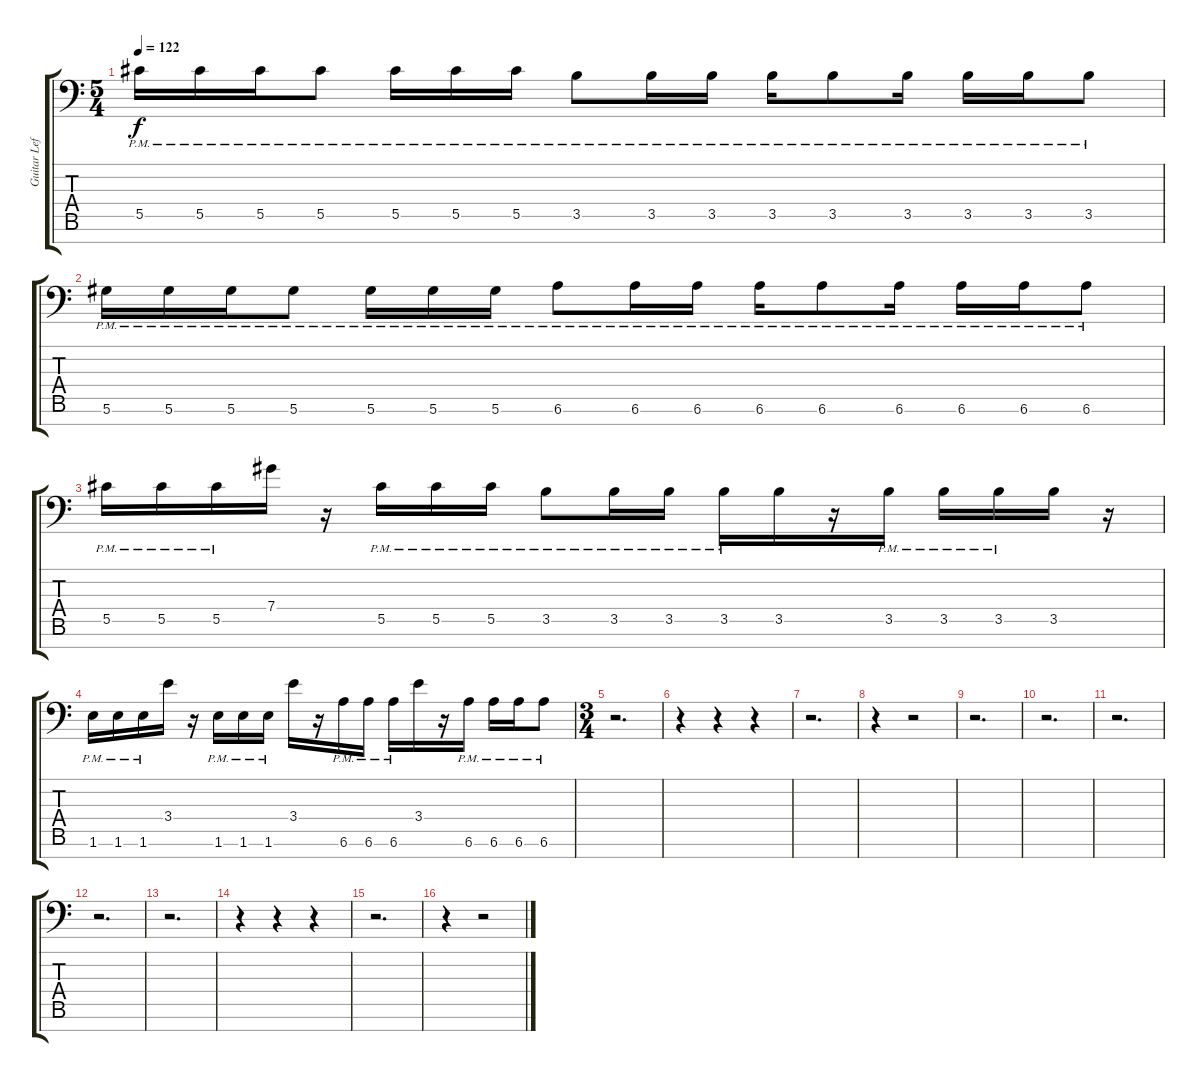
\track ("Guitar Left" "Guitar Lef") {instrument distortionguitar}
\staff {score tabs}
\tuning (Eb4 Bb3 Gb3 Db3 Ab2 Eb2 Ab1) {hide}
\ts (5 4)
\tempo 122
\clef f4
\ks c
5.5{pm}.16{dy f} 5.5{pm}.16 5.5{pm}.16 5.5{pm}.8 5.5{pm}.16 5.5{pm}.16 5.5{pm}.16 3.5{pm}.8 3.5{pm}.16 3.5{pm}.16 3.5{pm}.16 3.5{pm}.8 3.5{pm}.16 3.5{pm}.16 3.5{pm}.16 3.5{pm}.8 |
5.6{pm}.16 5.6{pm}.16 5.6{pm}.16 5.6{pm}.8 5.6{pm}.16 5.6{pm}.16 5.6{pm}.16 6.6{pm}.8 6.6{pm}.16 6.6{pm}.16 6.6{pm}.16 6.6{pm}.8 6.6{pm}.16 6.6{pm}.16 6.6{pm}.16 6.6{pm}.8 |
5.5{pm}.16 5.5{pm}.16 5.5{pm}.16 7.4.16 r.16 5.5{pm}.16 5.5{pm}.16 5.5{pm}.16 3.5{pm}.8 3.5{pm}.16 3.5{pm}.16 3.5{pm}.16 3.5.16 r.16 3.5{pm}.16 3.5{pm}.16 3.5{pm}.16 3.5.16 r.16 |
1.6{pm}.16 1.6{pm}.16 1.6{pm}.16 3.4.16 r.16 1.6{pm}.16 1.6{pm}.16 1.6{pm}.16 3.4.16 r.16 6.6{pm}.16 6.6{pm}.16 6.6{pm}.16 3.4.16 r.16 6.6{pm}.16 6.6{pm}.16 6.6{pm}.16 6.6{pm}.8 |
\ts (3 4)
r.2{d} |
r.4 r.4 r.4 |
r.2{d} |
r.4 r.2 |
r.2{d} |
r.2{d} |
r.2{d} |
r.2{d} |
r.2{d} |
r.4 r.4 r.4 |
r.2{d} |
r.4 r.2
